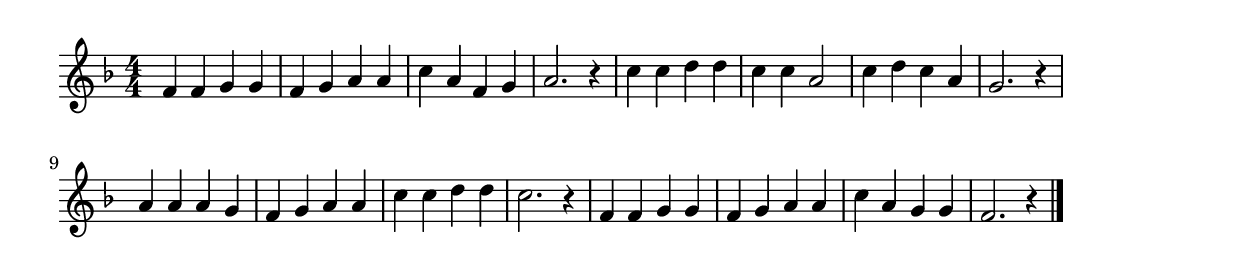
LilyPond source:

\version "2.18.2"

% 人形(わたしのにんぎょうはよいにんぎょう)
% \index{にんぎょう@人形(わたしのにんぎょうはよいにんぎょう)}

\score {

\layout {
line-width = #170
indent = 0\mm
}

\relative c' {
\key f \major
\time 4/4
\set Score.tempoHideNote = ##t
\tempo 4=120
\numericTimeSignature

f f g g |
f g a a |
c a f g |
a2. r4 |
c c d d |
c c a2 |
c4 d c a |
g2. r4 |
a a a g |
f g a a |
c c d d |
c2. r4 |
f, f g g |
f g a a |
c a g g |
f2. r4 |


\bar "|."
}

\midi {}

}